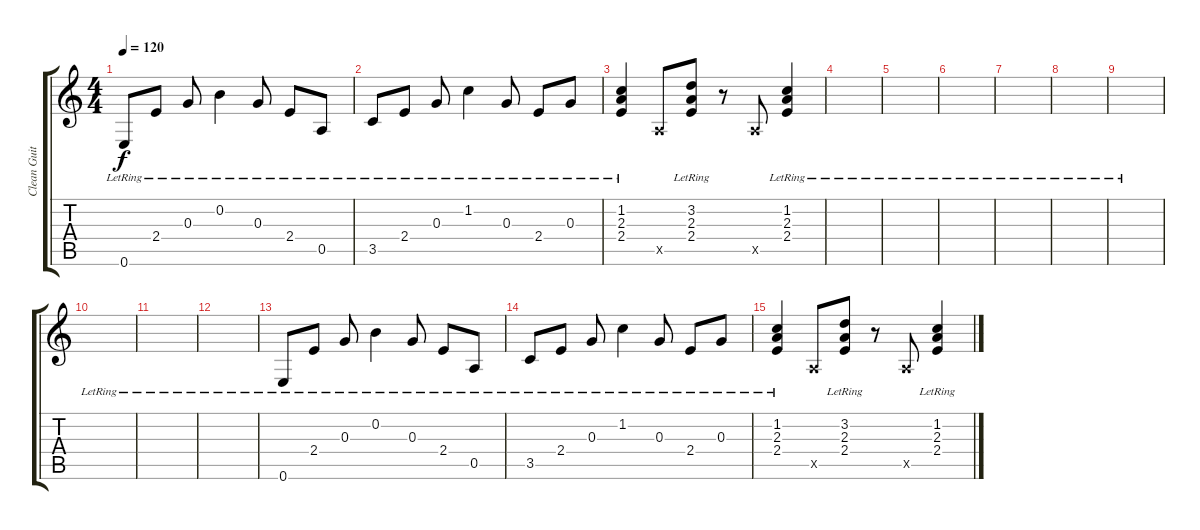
\track ("Clean Guitar" "Clean Guit") {instrument electricguitarclean}
\staff {score tabs}
\tuning (E4 B3 G3 D3 A2 E2) {hide}
\ts (4 4)
\tempo 120
\clef g2
\ks c
0.6{lr}.8{dy f} 2.4{lr}.8 0.3{lr}.8 0.2{lr}.4 0.3{lr}.8 2.4{lr}.8 0.5{lr}.8 |
3.5{lr}.8 2.4{lr}.8 0.3{lr}.8 1.2{lr}.4 0.3{lr}.8 2.4{lr}.8 0.3{lr}.8 |
(1.2{lr} 2.3{lr} 2.4{lr}).4 0.5{x}.8 (3.2{lr} 2.3{lr} 2.4{lr}).8 r.8 0.5{x}.8 (1.2{lr} 2.3{lr} 2.4{lr}).4 |
|
|
|
|
|
|
|
|
|
0.6{lr}.8 2.4{lr}.8 0.3{lr}.8 0.2{lr}.4 0.3{lr}.8 2.4{lr}.8 0.5{lr}.8 |
3.5{lr}.8 2.4{lr}.8 0.3{lr}.8 1.2{lr}.4 0.3{lr}.8 2.4{lr}.8 0.3{lr}.8 |
(1.2{lr} 2.3{lr} 2.4{lr}).4 0.5{x}.8 (3.2{lr} 2.3{lr} 2.4{lr}).8 r.8 0.5{x}.8 (1.2{lr} 2.3{lr} 2.4{lr}).4
